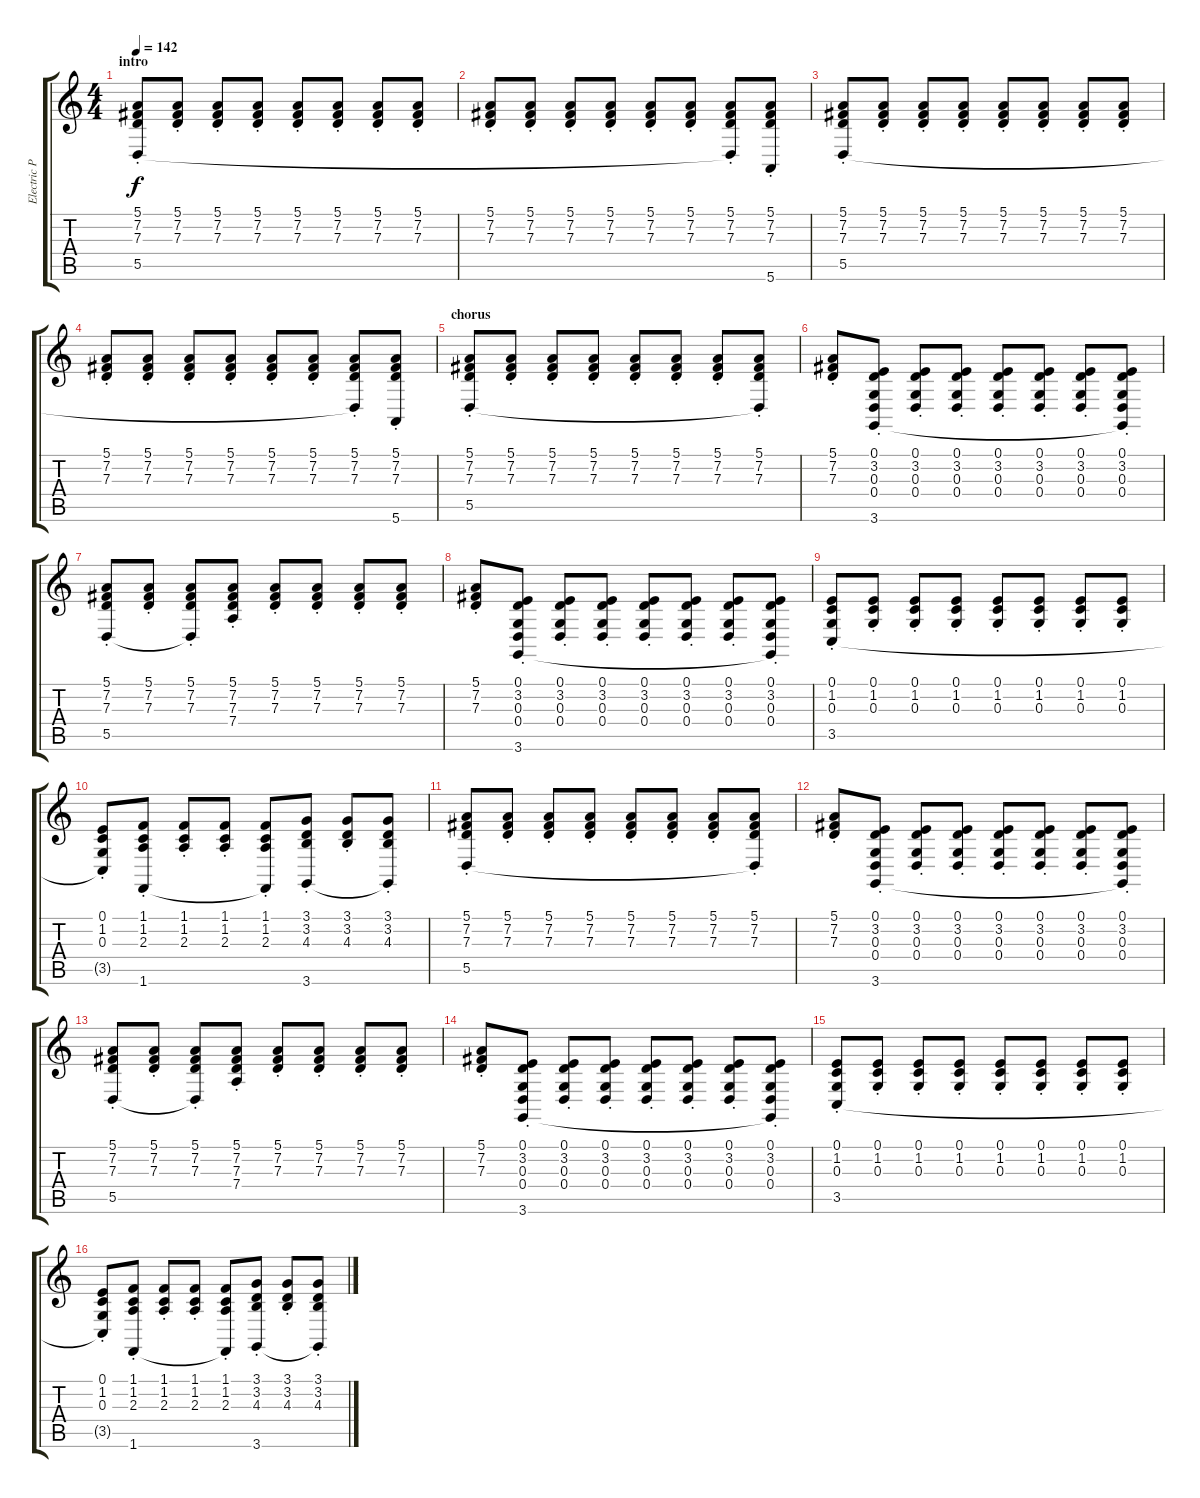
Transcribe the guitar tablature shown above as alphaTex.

\track ("Electric Piano (Hodgson)" "Electric P") {instrument electricpiano1}
\staff {score tabs}
\tuning (E4 B3 G3 D3 A2 E2) {hide}
\ts (4 4)
\section ("" "intro")
\tempo 142
\clef g2
\ks c
(5.1{st} 7.2{st} 7.3{st} 5.5).8{dy f instrument electricpiano1} (5.1{st} 7.2{st} 7.3{st}).8 (5.1{st} 7.2{st} 7.3{st}).8 (5.1{st} 7.2{st} 7.3{st}).8 (5.1{st} 7.2{st} 7.3{st}).8 (5.1{st} 7.2{st} 7.3{st}).8 (5.1{st} 7.2{st} 7.3{st}).8 (5.1{st} 7.2{st} 7.3{st}).8 |
(5.1{st} 7.2{st} 7.3{st}).8 (5.1{st} 7.2{st} 7.3{st}).8 (5.1{st} 7.2{st} 7.3{st}).8 (5.1{st} 7.2{st} 7.3{st}).8 (5.1{st} 7.2{st} 7.3{st}).8 (5.1{st} 7.2{st} 7.3{st}).8 (5.1{st} 7.2{st} 7.3{st} 5.5{t}).8 (5.1{st} 7.2{st} 7.3{st} 5.6).8 |
(5.1{st} 7.2{st} 7.3{st} 5.5).8 (5.1{st} 7.2{st} 7.3{st}).8 (5.1{st} 7.2{st} 7.3{st}).8 (5.1{st} 7.2{st} 7.3{st}).8 (5.1{st} 7.2{st} 7.3{st}).8 (5.1{st} 7.2{st} 7.3{st}).8 (5.1{st} 7.2{st} 7.3{st}).8 (5.1{st} 7.2{st} 7.3{st}).8 |
(5.1{st} 7.2{st} 7.3{st}).8 (5.1{st} 7.2{st} 7.3{st}).8 (5.1{st} 7.2{st} 7.3{st}).8 (5.1{st} 7.2{st} 7.3{st}).8 (5.1{st} 7.2{st} 7.3{st}).8 (5.1{st} 7.2{st} 7.3{st}).8 (5.1{st} 7.2{st} 7.3{st} 5.5{t}).8 (5.1{st} 7.2{st} 7.3{st} 5.6).8 |
\section ("" "chorus")
(5.1{st} 7.2{st} 7.3{st} 5.5).8 (5.1{st} 7.2{st} 7.3{st}).8 (5.1{st} 7.2{st} 7.3{st}).8 (5.1{st} 7.2{st} 7.3{st}).8 (5.1{st} 7.2{st} 7.3{st}).8 (5.1{st} 7.2{st} 7.3{st}).8 (5.1{st} 7.2{st} 7.3{st}).8 (5.1{st} 7.2{st} 7.3{st} 5.5{t}).8 |
(5.1{st} 7.2{st} 7.3{st}).8 (0.1{st} 3.2{st} 0.3{st} 0.4{st} 3.6).8 (0.1{st} 3.2{st} 0.3{st} 0.4{st}).8 (0.1{st} 3.2{st} 0.3{st} 0.4{st}).8 (0.1{st} 3.2{st} 0.3{st} 0.4{st}).8 (0.1{st} 3.2{st} 0.3{st} 0.4{st}).8 (0.1{st} 3.2{st} 0.3{st} 0.4{st}).8 (0.1{st} 3.2{st} 0.3{st} 0.4{st} 3.6{t}).8 |
(5.1{st} 7.2{st} 7.3{st} 5.5).8 (5.1{st} 7.2{st} 7.3{st}).8 (5.1{st} 7.2{st} 7.3{st} 5.5{t}).8 (5.1{st} 7.2{st} 7.3{st} 7.4).8 (5.1{st} 7.2{st} 7.3).8 (5.1{st} 7.2{st} 7.3{st}).8 (5.1{st} 7.2{st} 7.3{st}).8 (5.1{st} 7.2{st} 7.3{st}).8 |
(5.1{st} 7.2{st} 7.3{st}).8 (0.1{st} 3.2{st} 0.3{st} 0.4{st} 3.6).8 (0.1{st} 3.2{st} 0.3{st} 0.4{st}).8 (0.1{st} 3.2{st} 0.3{st} 0.4{st}).8 (0.1{st} 3.2{st} 0.3{st} 0.4{st}).8 (0.1{st} 3.2{st} 0.3{st} 0.4{st}).8 (0.1{st} 3.2{st} 0.3{st} 0.4{st}).8 (0.1{st} 3.2{st} 0.3{st} 0.4{st} 3.6{t}).8 |
(0.1{st} 1.2{st} 0.3{st} 3.5).8 (0.1{st} 1.2{st} 0.3{st}).8 (0.1{st} 1.2{st} 0.3{st}).8 (0.1{st} 1.2{st} 0.3{st}).8 (0.1{st} 1.2{st} 0.3{st}).8 (0.1{st} 1.2{st} 0.3{st}).8 (0.1{st} 1.2{st} 0.3{st}).8 (0.1{st} 1.2{st} 0.3{st}).8 |
(0.1{st} 1.2{st} 0.3{st} 3.5{t}).8 (1.1{st} 1.2{st} 2.3{st} 1.6).8 (1.1{st} 1.2{st} 2.3{st}).8 (1.1{st} 1.2{st} 2.3{st}).8 (1.1{st} 1.2{st} 2.3{st} 1.6{t}).8 (3.1{st} 3.2{st} 4.3{st} 3.6).8 (3.1{st} 3.2{st} 4.3{st}).8 (3.1{st} 3.2{st} 4.3{st} 3.6{t}).8 |
(5.1{st} 7.2{st} 7.3{st} 5.5).8 (5.1{st} 7.2{st} 7.3{st}).8 (5.1{st} 7.2{st} 7.3{st}).8 (5.1{st} 7.2{st} 7.3{st}).8 (5.1{st} 7.2{st} 7.3{st}).8 (5.1{st} 7.2{st} 7.3{st}).8 (5.1{st} 7.2{st} 7.3{st}).8 (5.1{st} 7.2{st} 7.3{st} 5.5{t}).8 |
(5.1{st} 7.2{st} 7.3{st}).8 (0.1{st} 3.2{st} 0.3{st} 0.4{st} 3.6).8 (0.1{st} 3.2{st} 0.3{st} 0.4{st}).8 (0.1{st} 3.2{st} 0.3{st} 0.4{st}).8 (0.1{st} 3.2{st} 0.3{st} 0.4{st}).8 (0.1{st} 3.2{st} 0.3{st} 0.4{st}).8 (0.1{st} 3.2{st} 0.3{st} 0.4{st}).8 (0.1{st} 3.2{st} 0.3{st} 0.4{st} 3.6{t}).8 |
(5.1{st} 7.2{st} 7.3{st} 5.5).8 (5.1{st} 7.2{st} 7.3{st}).8 (5.1{st} 7.2{st} 7.3{st} 5.5{t}).8 (5.1{st} 7.2{st} 7.3{st} 7.4).8 (5.1{st} 7.2{st} 7.3).8 (5.1{st} 7.2{st} 7.3{st}).8 (5.1{st} 7.2{st} 7.3{st}).8 (5.1{st} 7.2{st} 7.3{st}).8 |
(5.1{st} 7.2{st} 7.3{st}).8 (0.1{st} 3.2{st} 0.3{st} 0.4{st} 3.6).8 (0.1{st} 3.2{st} 0.3{st} 0.4{st}).8 (0.1{st} 3.2{st} 0.3{st} 0.4{st}).8 (0.1{st} 3.2{st} 0.3{st} 0.4{st}).8 (0.1{st} 3.2{st} 0.3{st} 0.4{st}).8 (0.1{st} 3.2{st} 0.3{st} 0.4{st}).8 (0.1{st} 3.2{st} 0.3{st} 0.4{st} 3.6{t}).8 |
(0.1{st} 1.2{st} 0.3{st} 3.5).8 (0.1{st} 1.2{st} 0.3{st}).8 (0.1{st} 1.2{st} 0.3{st}).8 (0.1{st} 1.2{st} 0.3{st}).8 (0.1{st} 1.2{st} 0.3{st}).8 (0.1{st} 1.2{st} 0.3{st}).8 (0.1{st} 1.2{st} 0.3{st}).8 (0.1{st} 1.2{st} 0.3{st}).8 |
(0.1{st} 1.2{st} 0.3{st} 3.5{t}).8 (1.1{st} 1.2{st} 2.3{st} 1.6).8 (1.1{st} 1.2{st} 2.3{st}).8 (1.1{st} 1.2{st} 2.3{st}).8 (1.1{st} 1.2{st} 2.3{st} 1.6{t}).8 (3.1{st} 3.2{st} 4.3{st} 3.6).8 (3.1{st} 3.2{st} 4.3{st}).8 (3.1{st} 3.2{st} 4.3{st} 3.6{t}).8
